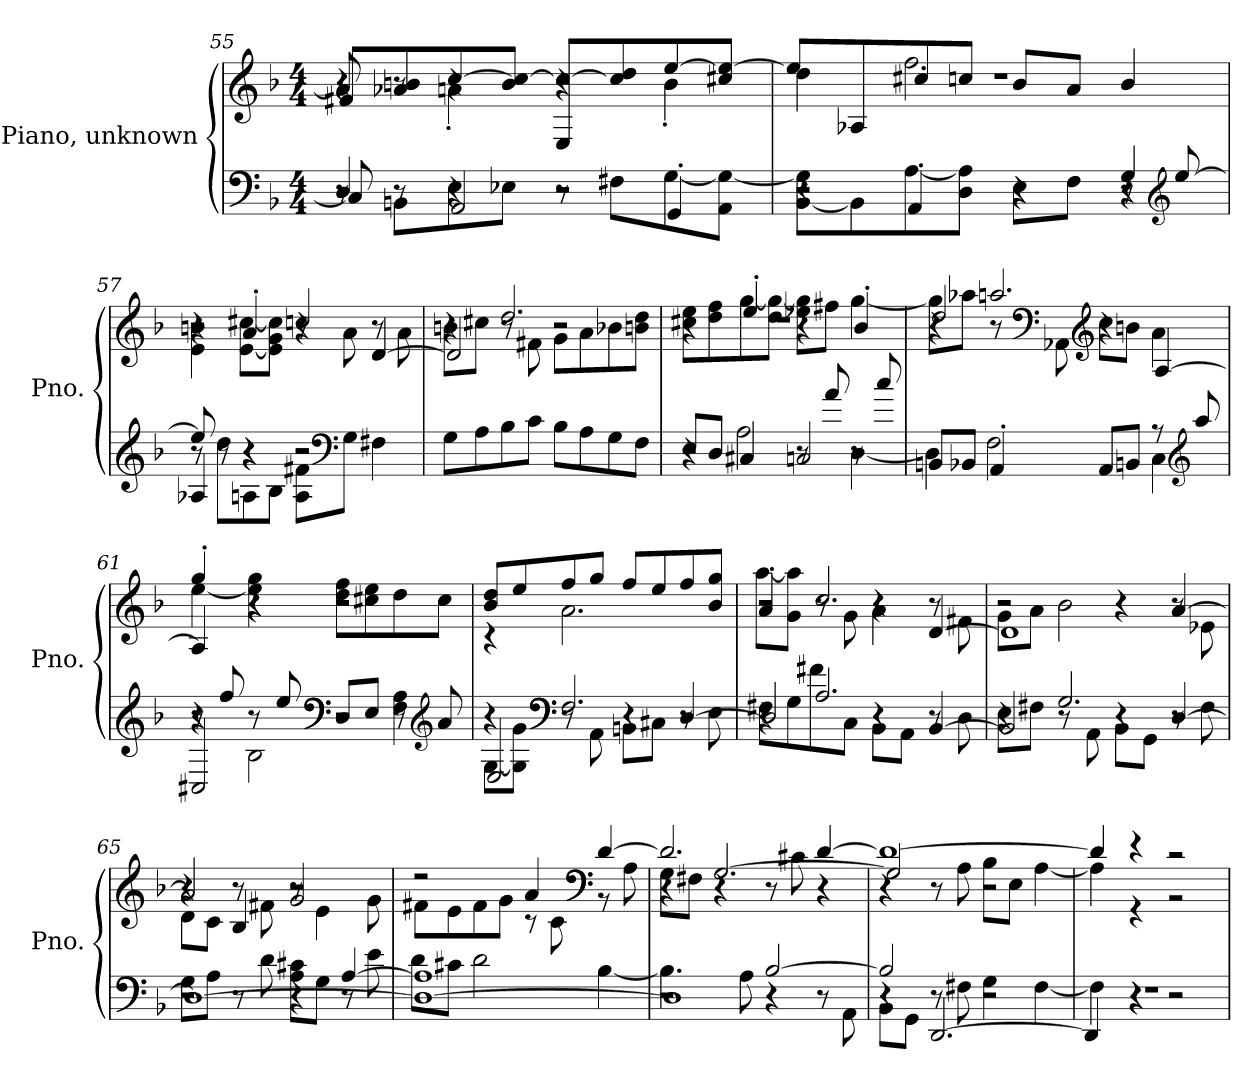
**kern	**kern
*part1	*part1
*staff2	*staff1
*I"Piano, unknown	*
*I'Pno.	*
!!LO:LB:g=z
*clefF4	*clefG2
*k[b-]	*k[b-]
*M4/4	*M4/4
=55	=55
*^	*^
*	*^	*	*^
4D/	8r	8C/]	8a/]	4r	8f#X/L
.	8BBn\L	8r	8r	.	8a-X/ 8bn/
4r	8E\	2AA/	4r	4an'\	[8cc/
.	8E-X\J	.	.	.	8b/ 8cc/_J
2r	8r	.	2r	4r	8E/ 8cc/_L
.	8F#X\L	.	.	.	8cc/] 8dd/
.	[8G\	4GG'/	.	4b'\	[8ee/
.	8AA\ 8G\_J	.	.	.	8cc#X/ 8ee/_J
=56	=56	=56	=56	=56	=56
2r	[8BB-\ 8G\]L	4r	1r	4dd\	8ee/L]
.	8BB-\]	.	.	.	8A-X/
.	[8A\	4AA'/	.	2.ff\	8cc#X/
.	8D\ 8A\]J	.	.	.	8ccn/J
4r	8E\L	4r	.	.	8b-/L
.	8F\J	.	.	.	8a/J
8r	4r	4G/	.	.	4b-/
*clefG2	*	*	*	*	*
[8ee/	.	.	.	.	.
!!LO:PB:g=z	!!	!!
=57	=57	=57	=57	=57	=57
8ee/]	8r	4A-X/	4r	4e\ 4bn\	2r
8r	8dd\L	.	.	.	.
4r	8An\	4r	4a'/	[8e\ [8cc#X\L	.
.	8B-\J	.	.	8e\] 8g\ 8cc#\]J	.
2r	8A\ 8f#X\L	2r	2ccn/	8r	4r
*clefF4	*	*	*	*	*
.	8G\J	.	.	8a\	.
.	4F#X\	.	.	8r	[4d/
.	.	.	.	8a\	.
*v	*v	*v	*	*	*
=58	=58	=58	=58
8G\L	4r	8bn\L	2d/]
8A\	.	8cc#X\J	.
8B-\	2.dd/	8r	.
8c\J	.	8f#X\	.
8B-\L	.	8g\L	2r
8A\	.	8a\	.
8G\	.	8b-X\	.
8F\J	.	8bn\ 8dd\J	.
=59	=59	=59	=59
*^	*	*	*
*	*^	*	*	*
8E/L	4r	2r	1r	8cc#X\ 8ee\L	4r
8D/J	.	.	.	8dd\ 8ff\	.
4C#X/	2A\	.	.	[8gg\	4ee'/
.	.	.	.	8dd\ 8gg\_J	.
8r	.	2Cn/	.	8ee-X\ 8gg\]L	4r
8a/	.	.	.	8ff#X\J	.
8r	[4D\	.	.	[4gg\	4b-'/
8cc/	.	.	.	.	.
*	*v	*v	*	*	*
!!LO:LB:g=z	!!	!!
=60	=60	=60	=60	=60
8BBn/L	4D\]	4r	8gg\L]	2dd/
8BB-X/J	.	.	8aa-X\J	.
4AA'/	2F\	2.aan/	8r	.
*	*	*clefF4	*	*
.	.	.	8AA-X\	.
*	*	*clefG2	*	*
8AA/L	.	.	8cc\L	4r
8BBn/J	.	.	8bn\J	.
8r	4C\	.	4a\	[4A/
*clefG2	*	*	*	*
8aa/	.	.	.	.
=61	=61	=61	=61	=61
*	*^	*	*	*
8r	4r	2C#X/	4gg'/	[4ee\	4A/]
8ff/	.	.	.	.	.
8r	2B-\	.	4r	4ee\] 4gg\	4r
8ee/	.	.	.	.	.
*clefF4	*	*	*	*	*
8D/L	.	2r	2r	8dd\ 8ff\L	2r
8E/J	.	.	.	8cc#X\ 8ee\	.
8r	4F\ 4A\	.	.	8dd\	.
*clefG2	*	*	*	*	*
8a/	.	.	.	8cc#\J	.
*	*	*	*	*v	*v
!!LO:LB:g=z
=62	=62	=62	=62	=62
4r	[8G\L	2E/	8b-/ 8dd/L	4r
.	8G\] 8g\J	.	8ee/	.
*clefF4	*	*	*	*
2.F/	8r	.	8ff/	2.a\
.	8AA\	.	8gg/J	.
.	8BBn\L	4r	8ff/L	.
.	8C#X\J	.	8ee/	.
.	8r	[4D/	8ff/	.
.	8E\	.	8b-/ 8gg/J	.
=63	=63	=63	=63	=63
*	*	*	*	*^
4r	8F#X\L	2D/]	4a'/	[8aa\L	2r
.	8G\	.	.	8g\ 8aa\]J	.
2.A/	8f#X\	.	2.cc/	8r	.
.	8C\J	.	.	8g\	.
.	8BB-\L	4r	.	4a\	4r
.	8AA\J	.	.	.	.
.	8r	[4BB-/	.	8r	[4d/
.	8D\	.	.	8f#X\	.
=64	=64	=64	=64	=64	=64
4r	8E\L	2BB-/]	2r	8g\L	1d]
.	8F#X\J	.	.	8a\J	.
2.G/	8r	.	.	2b-\	.
.	8AA\	.	.	.	.
.	8BB-\L	4r	4r	.	.
.	8GG\J	.	.	.	.
.	8r	[4D/	[4a/	8r	.
.	8F#\	.	.	8e-X\	.
!!LO:LB:g=z	!!	!!
=65	=65	=65	=65	=65	=65
2r	8G\L	1D_	2a/]	8d\L	4r
.	8A\J	.	.	8c\J	.
.	8r	.	.	8r	4B-/
.	8d\	.	.	8f#X\	.
4r	8A\ 8c#X\L	.	2g/	8r	2r
.	8G\J	.	.	4e\	.
[4A/	8r	.	.	.	.
.	8e\	.	.	8g\	.
*	*	*	*	*v	*v
=66	=66	=66	=66	=66
1A]	8d\L	1D_	2r	8f#X\L
.	8c#X\J	.	.	8e\
.	2d\	.	.	8f#\
.	.	.	.	8g\J
.	.	.	4a/	8r
.	.	.	.	8c\
*	*	*	*clefF4	*
.	[4B-\	.	[4d/	8r
.	.	.	.	8A\
=67	=67	=67	=67	=67
*	*	*	*	*^
2r	4.B-\]	1D]	2.d/]	8G\L	4r
.	.	.	.	8F#X\J	.
.	.	.	.	4r	[2.G/
.	8A\	.	.	.	.
[2B-/	4r	.	.	8r	.
.	.	.	.	8c#X\	.
.	8r	.	[4d/	4r	.
.	8AA\	.	.	.	.
=68	=68	=68	=68	=68	=68
2B-/]	8BB-\L	4r	1d_	4r	2G/]
.	8GG\J	.	.	.	.
.	8r	[2.DD/	.	8r	.
.	8F#X\	.	.	8A\	.
2r	4G\	.	.	8B-\L	2r
.	.	.	.	8E\J	.
.	[4F#\	.	.	[4A\	.
*	*	*	*	*v	*v
!!LO:LB:g=z
=69	=69	=69	=69	=69
1r	4F#\]	4DD/]	4d/]	4A\]
.	4r	4r	4r	4r
.	2r	2r	2r	2r
*v	*v	*v	*	*
*	*v	*v
=	=
*-	*-
